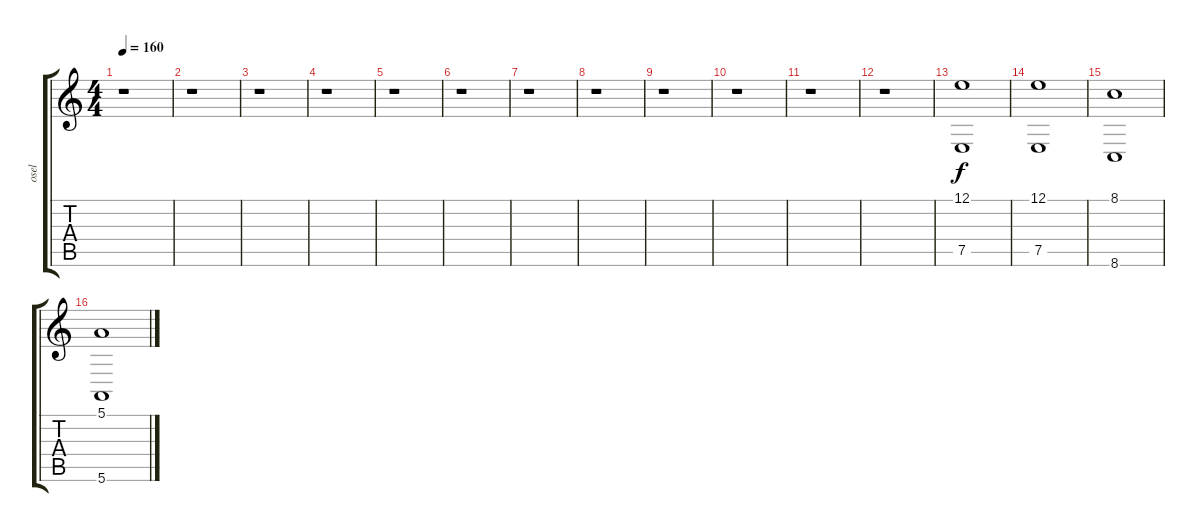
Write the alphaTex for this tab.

\track ("osel" "osel") {instrument pad1newage}
\staff {score tabs}
\tuning (E4 B3 G3 D3 A2 E2) {hide}
\ts (4 4)
\tempo 160
\clef g2
\ks c
r.1{dy f} |
r.1 |
r.1 |
r.1 |
r.1 |
r.1 |
r.1 |
r.1 |
r.1 |
r.1 |
r.1 |
r.1 |
(12.1 7.5).1 |
(12.1 7.5).1 |
(8.1 8.6).1 |
(5.1 5.6).1
